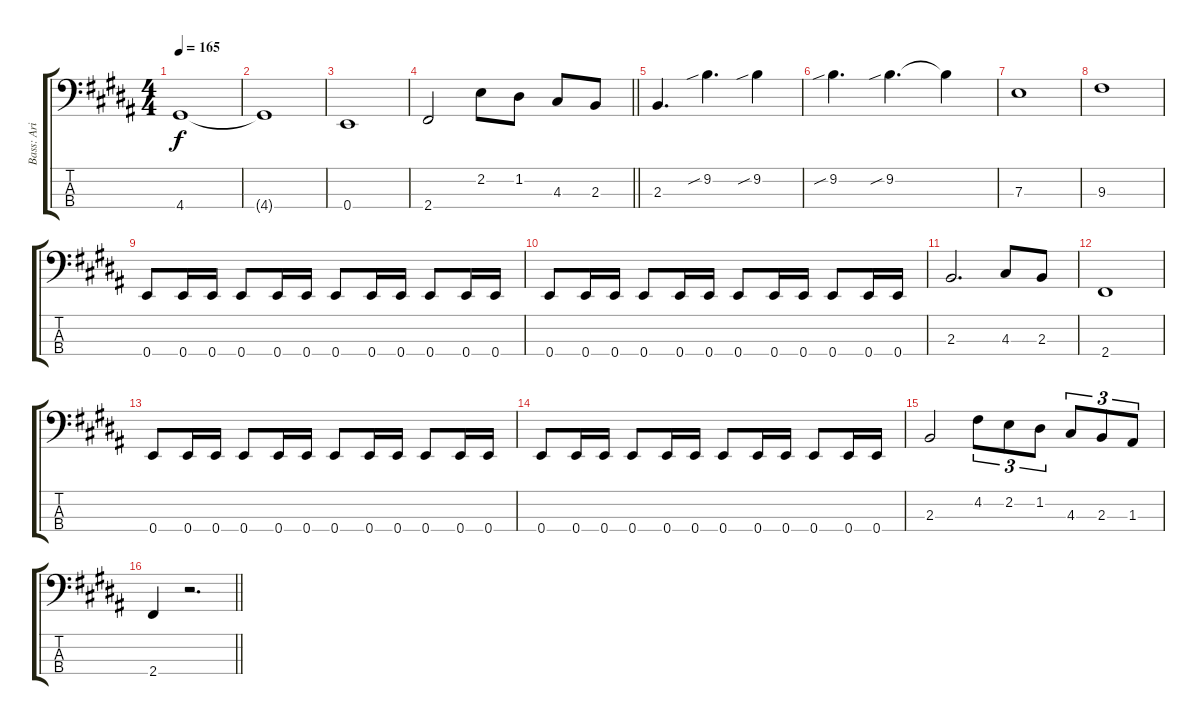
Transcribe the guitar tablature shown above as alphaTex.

\track ("Bass: Ari Katajamäki" "Bass: Ari ") {instrument electricbassfinger}
\staff {score tabs}
\tuning (G2 D2 A1 E1) {hide}
\ts (4 4)
\tempo 165
\clef f4
\ks g#minor
4.4.1{dy f} |
4.4{t}.1 |
0.4.1 |
\barLineRight lightlight
2.4.2 2.2.8 1.2.8 4.3.8 2.3.8 |
\section ("" "")
2.3.4{d} 9.2{sib}.4{d} 9.2{sib}.4 |
9.2{sib}.4{d} 9.2{sib}.4{d} 9.2{t}.4 |
7.3.1 |
9.3.1 |
0.4.8 0.4.16 0.4.16 0.4.8 0.4.16 0.4.16 0.4.8 0.4.16 0.4.16 0.4.8 0.4.16 0.4.16 |
0.4.8 0.4.16 0.4.16 0.4.8 0.4.16 0.4.16 0.4.8 0.4.16 0.4.16 0.4.8 0.4.16 0.4.16 |
2.3.2{d} 4.3.8 2.3.8 |
2.4.1 |
0.4.8 0.4.16 0.4.16 0.4.8 0.4.16 0.4.16 0.4.8 0.4.16 0.4.16 0.4.8 0.4.16 0.4.16 |
0.4.8 0.4.16 0.4.16 0.4.8 0.4.16 0.4.16 0.4.8 0.4.16 0.4.16 0.4.8 0.4.16 0.4.16 |
2.3.2 4.2.8{tu (3 2)} 2.2.8{tu (3 2)} 1.2.8{tu (3 2)} 4.3.8{tu (3 2)} 2.3.8{tu (3 2)} 1.3.8{tu (3 2)} |
\barLineRight lightlight
2.4.4 r.2{d}
